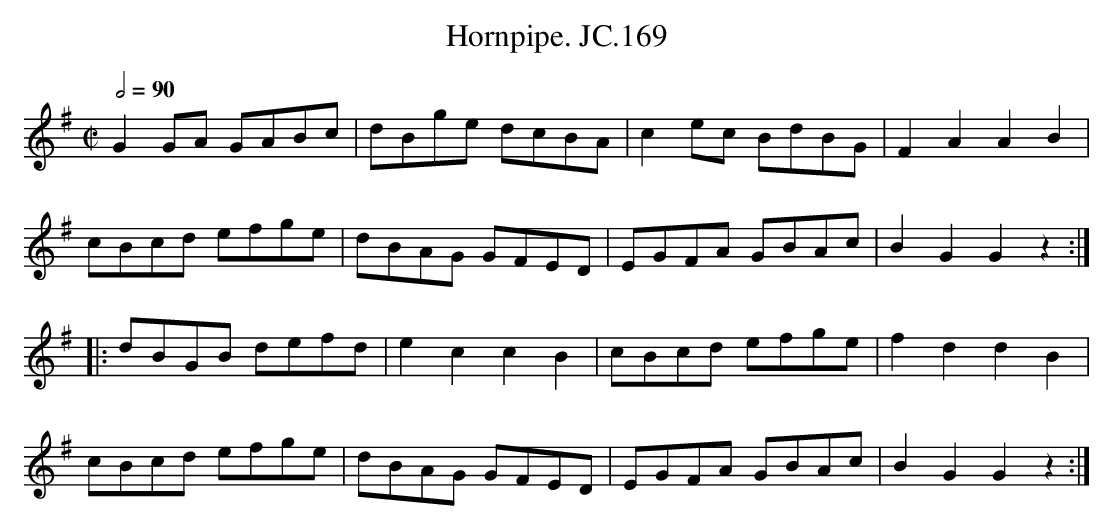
X:1
T:Hornpipe. JC.169
M:C|
L:1/8
Q:2/4=90
K:G
G2GA GABc|\\
dBge dcBA|c2ec BdBG|F2A2A2B2|
cBcd efge|dBAG GFED|EGFA GBAc|B2G2G2z2:|
|:dBGB defd|e2c2c2B2|cBcd efge|f2d2d2B2|
cBcd efge|dBAG GFED|EGFA GBAc|B2G2G2z2:|
